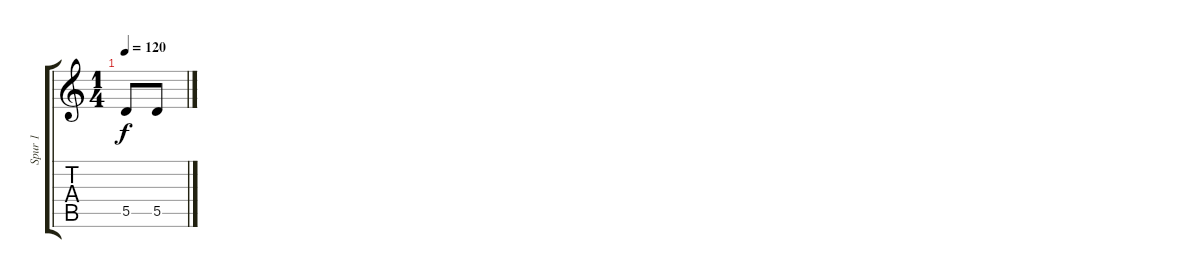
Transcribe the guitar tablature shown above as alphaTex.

\track ("Spur 1" "Spur 1") {instrument electricbassfinger}
\staff {score tabs}
\tuning (E4 B3 G3 D3 A2 E2) {hide}
\ts (1 4)
\tempo 120
\clef g2
\ks c
5.5.8{dy f} 5.5.8
